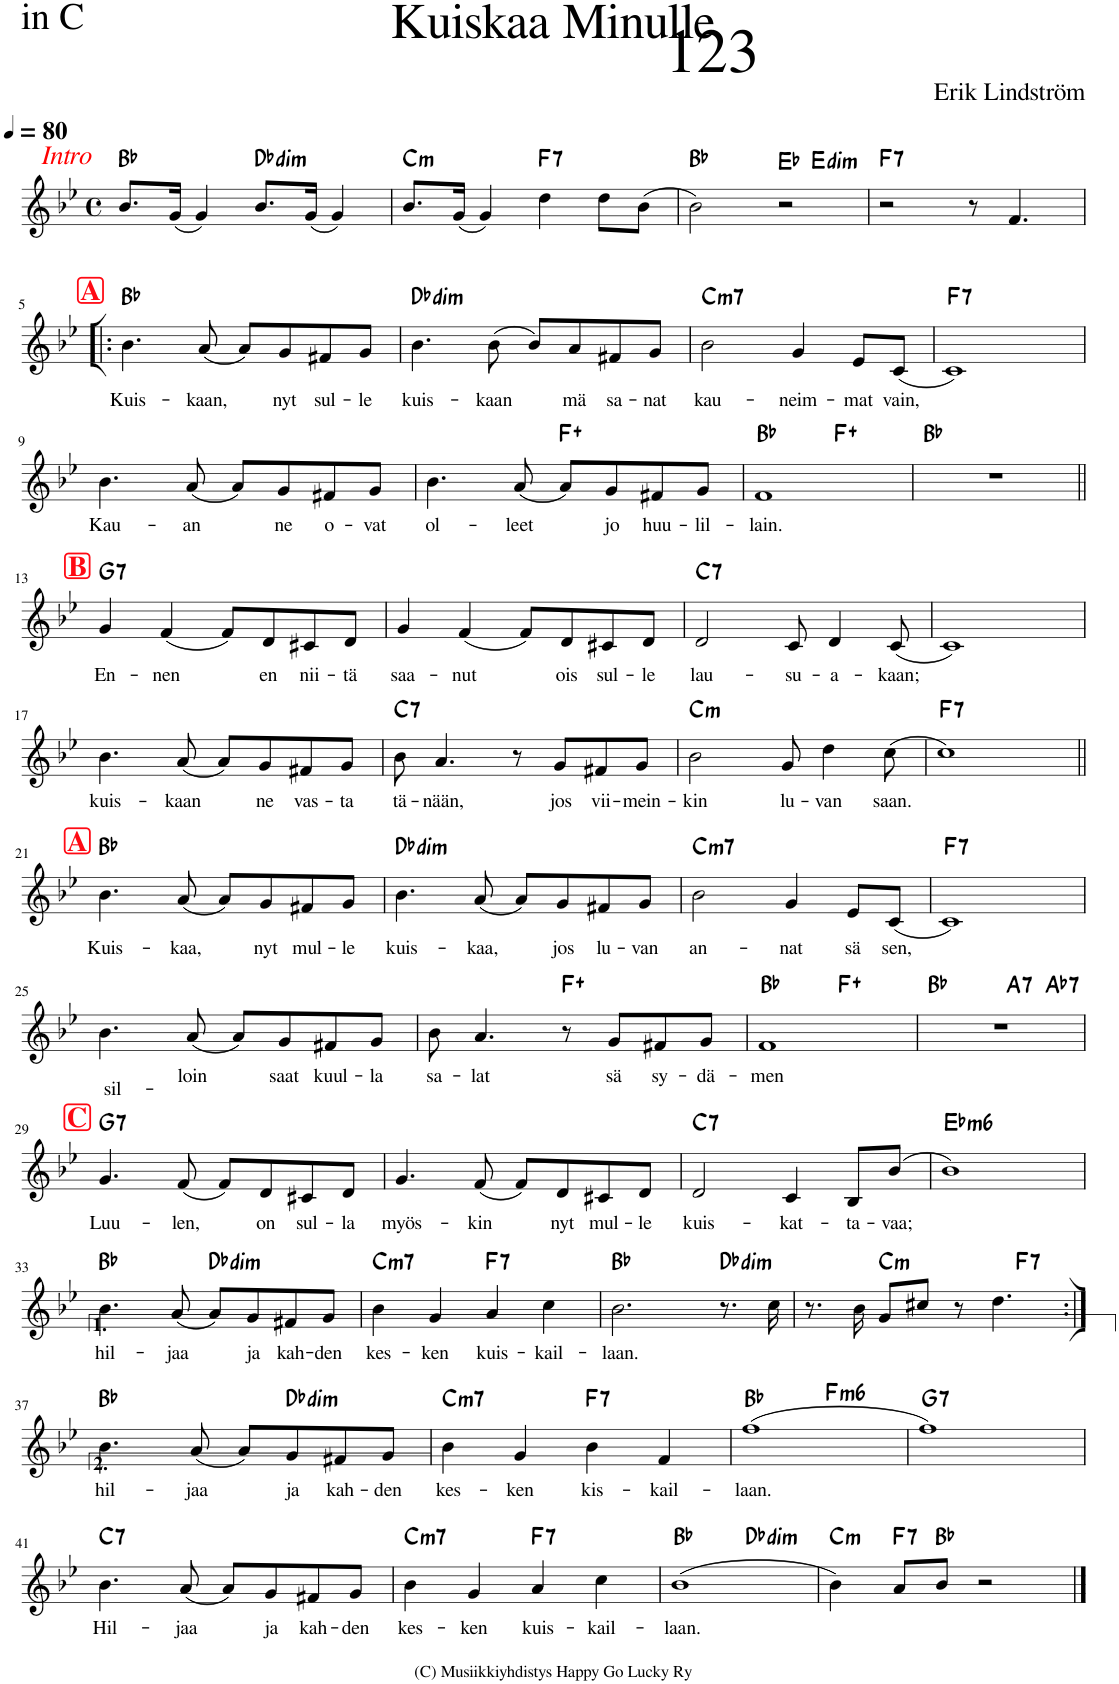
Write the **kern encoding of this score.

**kern	**text	**harte
*part1	*part1	*part1
*staff1	*staff1	*
*I"Piano	*	*
*I'Pno.	*	*
*clefG2	*	*
*k[b-e-]	*	*
*M4/4	*	*
*met(c)	*	*
*MM80	*	*
=1	=1	=1
!LO:TX:a:i:color=#FF0000:t=Intro	!	!
8.b-/L	.	Bb:maj
(16g/Jk	.	.
4g/)	.	.
!	!	!LO:H:kt=dim
8.b-/L	.	Db:dim
(16g/Jk	.	.
4g/)	.	.
=2	=2	=2
!	!	!LO:H:kt=m
8.b-/L	.	C:min
(16g/Jk	.	.
4g/)	.	.
!	!	!LO:H:kt=7
4dd\	.	F:7
8dd\L	.	.
(8b-\J	.	.
=3	=3	=3
*^	*	*
2b-\)	2.ryy	.	Bb:maj
2r	.	.	Eb:maj
!	!	!	!LO:H:kt=dim
.	4ryy	.	E:dim
=4	=4	=4	=4
!	!	!	!LO:H:kt=7
*v	*v	*	*
2r	.	F:7
8r	.	.
4.f/	.	.
!!LO:LB:g=z
!!LO:REH:place=s1:a:B:cj:color=#FF0913:fs=16:t=A
=5!|:	=5!|:	=5!|:
!	!LO:LY:b	!
4.b-\	Kuis-	Bb:maj
!	!LO:LY:b	!
(8a/	-kaan,	.
8a/L)	.	.
!	!LO:LY:b	!
8g/	nyt	.
!	!LO:LY:b	!
8f#X/	sul-	.
!	!LO:LY:b	!
8g/J	-le	.
=6	=6	=6
!	!LO:LY:b	!LO:H:kt=dim
4.b-\	kuis-	Db:dim
!	!LO:LY:b	!
(8b-\	-kaan	.
8b-/L)	.	.
!	!LO:LY:b	!
8a/	mä	.
!	!LO:LY:b	!
8f#X/	sa-	.
!	!LO:LY:b	!
8g/J	-nat	.
=7	=7	=7
!	!LO:LY:b	!LO:H:kt=m7
2b-\	kau-	C:min7
!	!LO:LY:b	!
4g/	-neim-	.
!	!LO:LY:b	!
8e-/L	-mat	.
!	!LO:LY:b	!
(8c/J	vain,	.
=8	=8	=8
!	!	!LO:H:kt=7
1c)	.	F:7
!!LO:LB:g=z
=9	=9	=9
!	!LO:LY:b	!
4.b-\	Kau-	.
!	!LO:LY:b	!
(8a/	-an	.
8a/L)	.	.
!	!LO:LY:b	!
8g/	ne	.
!	!LO:LY:b	!
8f#X/	o-	.
!	!LO:LY:b	!
8g/J	-vat	.
=10	=10	=10
!	!LO:LY:b	!
4.b-\	ol-	.
!	!LO:LY:b	!
(8a/	-leet	.
8a/L)	.	F:aug
!	!LO:LY:b	!
8g/	jo	.
!	!LO:LY:b	!
8f#X/	huu-	.
!	!LO:LY:b	!
8g/J	-lil-	.
=11	=11	=11
!	!LO:LY:b	!
*^	*	*
1f	2ryy	-lain.	Bb:maj
.	2ryy	.	F:aug
*v	*v	*	*
=12	=12	=12
1r	.	Bb:maj
!!LO:LB:g=z
!!LO:REH:place=s1:a:B:cj:color=#FF0913:fs=16:t=B
=13||	=13||	=13||
!	!LO:LY:b	!LO:H:kt=7
4g/	En-	G:7
!	!LO:LY:b	!
(4f/	-nen	.
8f/L)	.	.
!	!LO:LY:b	!
8d/	en	.
!	!LO:LY:b	!
8c#X/	nii-	.
!	!LO:LY:b	!
8d/J	-tä	.
=14	=14	=14
!	!LO:LY:b	!
4g/	saa-	.
!	!LO:LY:b	!
(4f/	-nut	.
8f/L)	.	.
!	!LO:LY:b	!
8d/	ois	.
!	!LO:LY:b	!
8c#X/	sul-	.
!	!LO:LY:b	!
8d/J	-le	.
=15	=15	=15
!	!LO:LY:b	!LO:H:kt=7
2d/	lau-	C:7
!	!LO:LY:b	!
8c/	-su-	.
!	!LO:LY:b	!
4d/	-a-	.
!	!LO:LY:b	!
(8c/	-kaan;	.
=16	=16	=16
1c)	.	.
!!LO:LB:g=z
=17	=17	=17
!	!LO:LY:b	!
4.b-\	kuis-	.
!	!LO:LY:b	!
(8a/	-kaan	.
8a/L)	.	.
!	!LO:LY:b	!
8g/	ne	.
!	!LO:LY:b	!
8f#X/	vas-	.
!	!LO:LY:b	!
8g/J	-ta	.
=18	=18	=18
!	!LO:LY:b	!LO:H:kt=7
8b-\	tä-	C:7
!	!LO:LY:b	!
4.a/	-nään,	.
8r	.	.
!	!LO:LY:b	!
8g/L	jos	.
!	!LO:LY:b	!
8f#X/	vii-	.
!	!LO:LY:b	!
8g/J	-mein-	.
=19	=19	=19
!	!LO:LY:b	!LO:H:kt=m
2b-\	-kin	C:min
!	!LO:LY:b	!
8g/	lu-	.
!	!LO:LY:b	!
4dd\	-van	.
!	!LO:LY:b	!
(8cc\	saan.	.
=20	=20	=20
!	!	!LO:H:kt=7
1cc)	.	F:7
!!LO:LB:g=z
!!LO:REH:place=s1:a:B:cj:color=#FF0913:fs=16:t=A
=21||	=21||	=21||
!	!LO:LY:b	!
4.b-\	Kuis-	Bb:maj
!	!LO:LY:b	!
(8a/	-kaa,	.
8a/L)	.	.
!	!LO:LY:b	!
8g/	nyt	.
!	!LO:LY:b	!
8f#X/	mul-	.
!	!LO:LY:b	!
8g/J	-le	.
=22	=22	=22
!	!LO:LY:b	!LO:H:kt=dim
4.b-\	kuis-	Db:dim
!	!LO:LY:b	!
(8a/	-kaa,	.
8a/L)	.	.
!	!LO:LY:b	!
8g/	jos	.
!	!LO:LY:b	!
8f#X/	lu-	.
!	!LO:LY:b	!
8g/J	-van	.
=23	=23	=23
!	!LO:LY:b	!LO:H:kt=m7
2b-\	an-	C:min7
!	!LO:LY:b	!
4g/	-nat	.
!	!LO:LY:b	!
8e-/L	sä	.
!	!LO:LY:b	!
(8c/J	sen,	.
=24	=24	=24
!	!	!LO:H:kt=7
1c)	.	F:7
!!LO:LB:g=z
=25	=25	=25
!	!LO:LY:b	!
4.b-\	sil-	.
!	!LO:LY:b	!
(8a/	-loin	.
8a/L)	.	.
!	!LO:LY:b	!
8g/	saat	.
!	!LO:LY:b	!
8f#X/	kuul-	.
!	!LO:LY:b	!
8g/J	-la	.
=26	=26	=26
!	!LO:LY:b	!
8b-\	sa-	.
!	!LO:LY:b	!
4.a/	-lat	.
8r	.	F:aug
!	!LO:LY:b	!
8g/L	sä	.
!	!LO:LY:b	!
8f#X/	sy-	.
!	!LO:LY:b	!
8g/J	-dä-	.
=27	=27	=27
!	!LO:LY:b	!
*^	*	*
1f	2ryy	-men	Bb:maj
.	2ryy	.	F:aug
=28	=28	=28	=28
*	*^	*	*
1r	2ryy	2.ryy	.	Bb:maj
!	!	!	!	!LO:H:kt=7
.	2ryy	.	.	A:7
!	!	!	!	!LO:H:kt=7
.	.	4ryy	.	Ab:7
!!LO:LB:g=z	!!	!!
!!LO:REH:place=s1:a:B:cj:color=#FF0913:fs=16:t=C	!!	!!
=29	=29	=29	=29	=29
!	!	!	!LO:LY:b	!LO:H:kt=7
*v	*v	*v	*	*
4.g/	Luu-	G:7
!	!LO:LY:b	!
(8f/	-len,	.
8f/L)	.	.
!	!LO:LY:b	!
8d/	on	.
!	!LO:LY:b	!
8c#X/	sul-	.
!	!LO:LY:b	!
8d/J	-la	.
=30	=30	=30
!	!LO:LY:b	!
4.g/	myös-	.
!	!LO:LY:b	!
(8f/	-kin	.
8f/L)	.	.
!	!LO:LY:b	!
8d/	nyt	.
!	!LO:LY:b	!
8c#X/	mul-	.
!	!LO:LY:b	!
8d/J	-le	.
=31	=31	=31
!	!LO:LY:b	!LO:H:kt=7
2d/	kuis-	C:7
!	!LO:LY:b	!
4c/	-kat-	.
!	!LO:LY:b	!
8B-/L	-ta-	.
!	!LO:LY:b	!
(8b-/J	-vaa;	.
=32	=32	=32
!	!	!LO:H:kt=m6
1b-)	.	Eb:min6
!!LO:LB:g=z
=33	=33	=33
!	!LO:LY:b	!
4.b-\	hil-	Bb:maj
!	!LO:LY:b	!
(8a/	-jaa	.
!	!	!LO:H:kt=dim
8a/L)	.	Db:dim
!	!LO:LY:b	!
8g/	ja	.
!	!LO:LY:b	!
8f#X/	kah-	.
!	!LO:LY:b	!
8g/J	-den	.
=34	=34	=34
!	!LO:LY:b	!LO:H:kt=m7
4b-\	kes-	C:min7
!	!LO:LY:b	!
4g/	-ken	.
!	!LO:LY:b	!LO:H:kt=7
4a/	kuis-	F:7
!	!LO:LY:b	!
4cc\	-kail-	.
=35	=35	=35
!	!LO:LY:b	!
2.b-\	-laan.	Bb:maj
!	!	!LO:H:kt=dim
8.r	.	Db:dim
16cc\	.	.
=36	=36	=36
*^	*	*
8.r	2.ryy	.	.
16b-\	.	.	.
!	!	!	!LO:H:kt=m
8g/L	.	.	C:min
8cc#X/J	.	.	.
8r	.	.	.
4.dd\	.	.	.
!	!	!	!LO:H:kt=7
.	4ryy	.	F:7
!!LO:LB:g=z	!!
=37:|!	=37:|!	=37:|!	=37:|!
!	!	!LO:LY:b	!
*v	*v	*	*
4.b-\	hil-	Bb:maj
!	!LO:LY:b	!
(8a/	-jaa	.
8a/L)	.	.
!	!LO:LY:b	!LO:H:kt=dim
8g/	ja	Db:dim
!	!LO:LY:b	!
8f#X/	kah-	.
!	!LO:LY:b	!
8g/J	-den	.
=38	=38	=38
!	!LO:LY:b	!LO:H:kt=m7
4b-\	kes-	C:min7
!	!LO:LY:b	!
4g/	-ken	.
!	!LO:LY:b	!LO:H:kt=7
4b-\	kis-	F:7
!	!LO:LY:b	!
4f/	-kail-	.
=39	=39	=39
!	!LO:LY:b	!
*^	*	*
(1ff	2ryy	-laan.	Bb:maj
!	!	!	!LO:H:kt=m6
.	2ryy	.	F:min6
=40	=40	=40	=40
!	!	!	!LO:H:kt=7
*v	*v	*	*
1ff)	.	G:7
!!LO:LB:g=z
=41	=41	=41
!	!LO:LY:b	!LO:H:kt=7
4.b-\	Hil-	C:7
!	!LO:LY:b	!
(8a/	-jaa	.
8a/L)	.	.
!	!LO:LY:b	!
8g/	ja	.
!	!LO:LY:b	!
8f#X/	kah-	.
!	!LO:LY:b	!
8g/J	-den	.
=42	=42	=42
!	!LO:LY:b	!LO:H:kt=m7
4b-\	kes-	C:min7
!	!LO:LY:b	!
4g/	-ken	.
!	!LO:LY:b	!LO:H:kt=7
4a/	kuis-	F:7
!	!LO:LY:b	!
4cc\	-kail-	.
=43	=43	=43
!	!LO:LY:b	!
*^	*	*
(1b-	2ryy	-laan.	Bb:maj
!	!	!	!LO:H:kt=dim
.	2ryy	.	Db:dim
=44	=44	=44	=44
!	!	!	!LO:H:kt=m
*v	*v	*	*
4b-\)	.	C:min
!	!	!LO:H:kt=7
8a/L	.	F:7
8b-/J	.	Bb:maj
2r	.	.
==	==	==
*-	*-	*-
